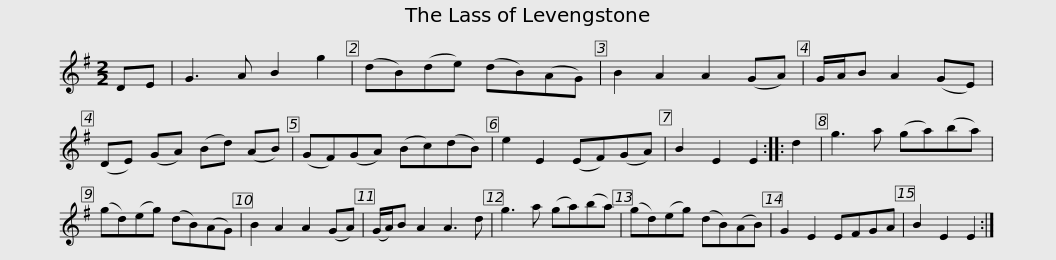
X:1
L:1/8
M:2/2
I:linebreak $
K:G
V:1 treble
V:1
 DE | G3 A B2 g2 | (dB)(de) (dB)(AG) | B2 A2 A2 (GA) | G/A/B A2 (GE) | %5
 (DE) (GA) (Bd) (AB) | (GF)(GA) (Bc)(dB) |$ e2 E2 (EF)(GA) | B2 E2 E2 :: d2 | %10
 g3 a (ga)(ba) | (gd)(eg) (dB)(AG) | B2 A2 A2 (GA) | (G/A/)B A2 A3 d |$ g3 a (ga)(ba) | %15
 (gd)(eg) (dB)(AB) | G2 E2 EFGA | B2 E2 E2 :| %18
